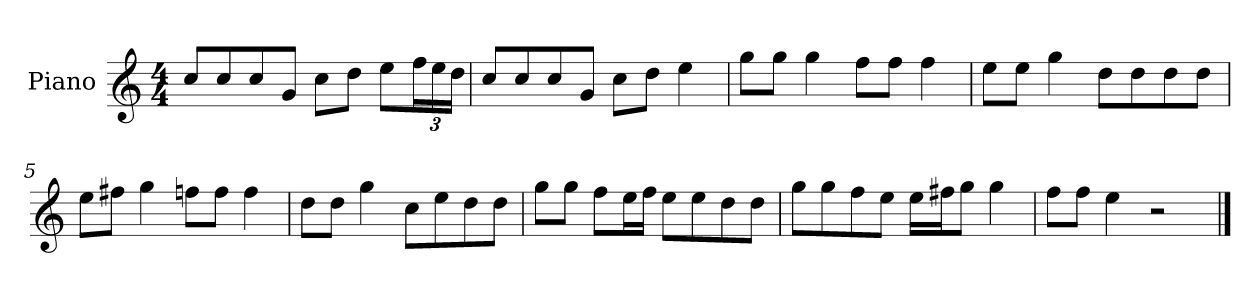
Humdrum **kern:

**kern
*part1
*staff1
*I"Piano
*I'P-no
*clefG2
*k[]
*M4/4
*MM90
=1
8cc/L
8cc/
8cc/
8g/J
8cc\L
8dd\J
8ee\L
*Xbrackettup
24ff\L
24ee\
24dd\JJ
=2
8cc/L
8cc/
8cc/
8g/J
8cc\L
8dd\J
4ee\
=3
8gg\L
8gg\J
4gg\
8ff\L
8ff\J
4ff\
=4
8ee\L
8ee\J
4gg\
8dd\L
8dd\
8dd\
8dd\J
=5
8ee\L
8ff#X\J
4gg\
8ffn\L
8ff\J
4ff\
!!LO:LB:g=z
=6
8dd\L
8dd\J
4gg\
8cc\L
8ee\
8dd\
8dd\J
=7
8gg\L
8gg\J
8ff\L
16ee\L
16ff\JJ
8ee\L
8ee\
8dd\
8dd\J
=8
8gg\L
8gg\
8ff\
8ee\J
16ee\LL
16ff#X\J
8gg\J
4gg\
=9
8ff\L
8ff\J
4ee\
2r
==
*-
